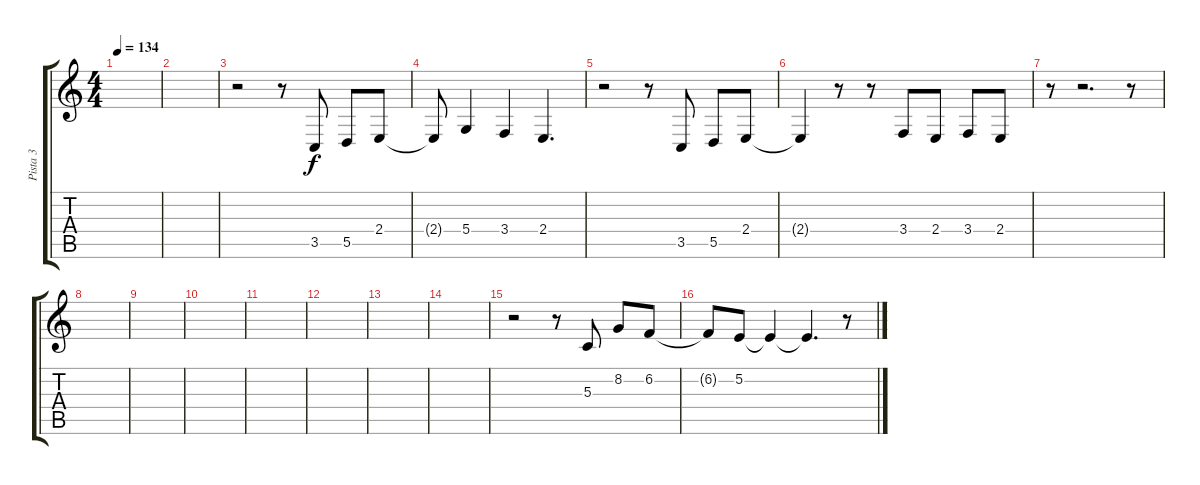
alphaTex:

\track ("Pista 3" "Pista 3") {instrument altosax}
\staff {score tabs}
\tuning (E4 B3 G3 D3 A2 E2) {hide}
\ts (4 4)
\tempo 134
\clef g2
\ks c
|
|
r.2 r.8 3.5.8{volume 10} 5.5.8 2.4.8 |
2.4{t}.8 5.4.4 3.4.4 2.4.4{d} |
r.2 r.8 3.5.8 5.5.8 2.4.8 |
2.4{t}.4 r.8 r.8 3.4.8 2.4.8 3.4.8 2.4.8 |
r.8 r.2{d} r.8 |
|
|
|
|
|
|
|
r.2 r.8 5.3.8 8.2.8 6.2.8 |
6.2{t}.8 5.2.8 5.2{t}.4 5.2{t}.4{d} r.8
